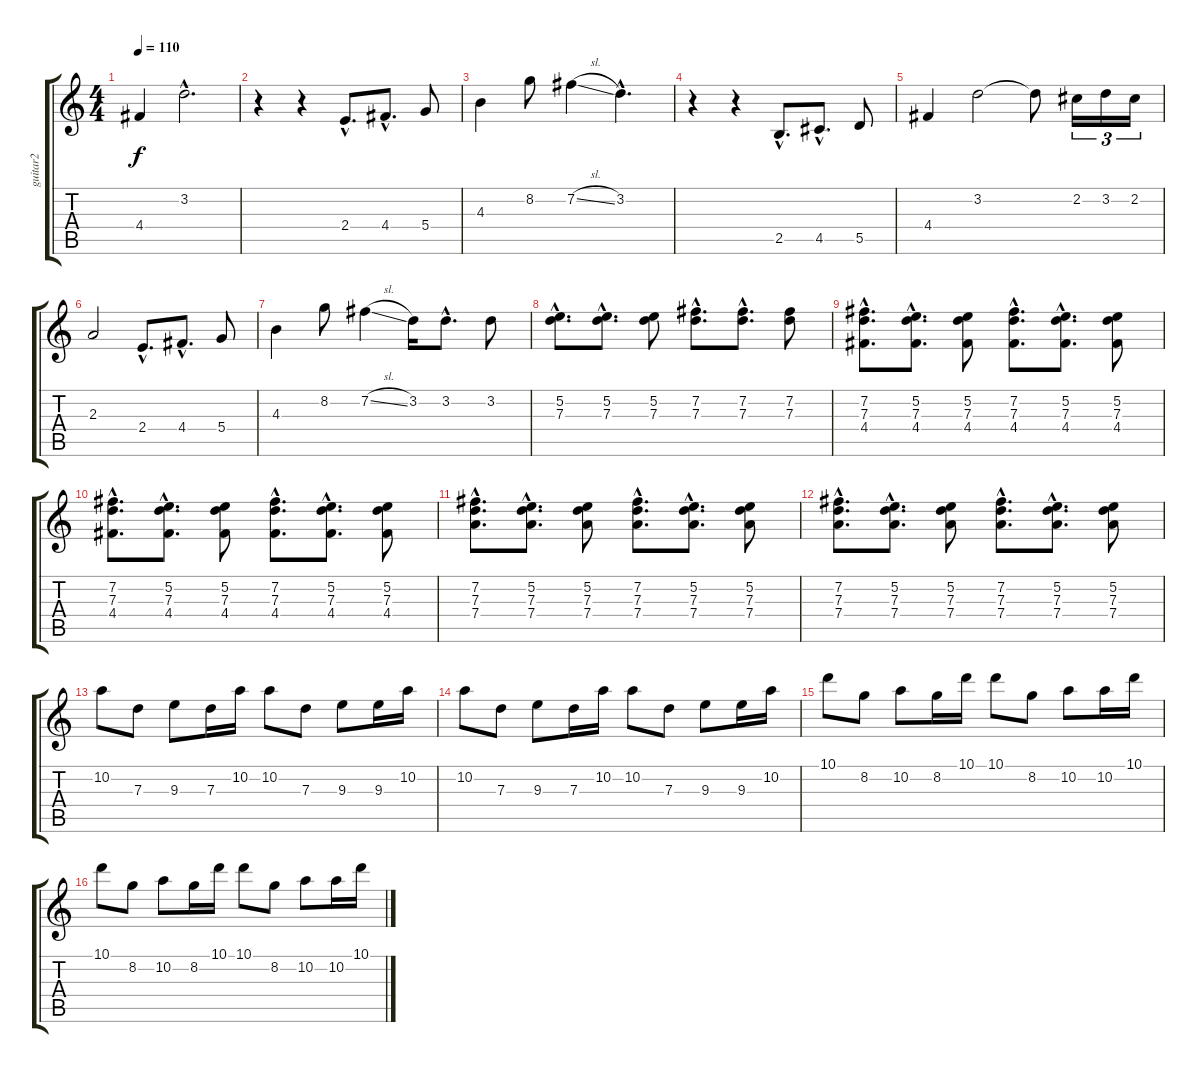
\track ("guitar2" "guitar2") {instrument electricguitarjazz}
\staff {score tabs}
\tuning (E4 B3 G3 D3 A2 E2) {hide}
\ts (4 4)
\tempo 110
\clef g2
\ks c
4.4.4{dy f} 3.2{hac}.2{d} |
r.4 r.4 2.4{hac}.8{d} 4.4{hac}.8{d} 5.4.8 |
4.3.4 8.2.8 7.2{sl}.4 3.2{hac}.4{d} |
r.4 r.4 2.5{hac}.8{d} 4.5{hac}.8{d} 5.5.8 |
4.4.4 3.2.2 3.2{t}.8 2.2.16{tu (3 2)} 3.2.16{tu (3 2)} 2.2.16{tu (3 2)} |
2.3.2 2.4{hac}.8{d} 4.4{hac}.8{d} 5.4.8 |
4.3.4 8.2.8 7.2{sl}.4 3.2.16 3.2{hac}.8{d} 3.2.8 |
(5.2{hac} 7.3{hac}).8{d} (5.2{hac} 7.3{hac}).8{d} (5.2 7.3).8 (7.2{hac} 7.3{hac}).8{d} (7.2{hac} 7.3{hac}).8{d} (7.2 7.3).8 |
(7.2{hac} 7.3{hac} 4.4{hac}).8{d} (5.2{hac} 7.3{hac} 4.4{hac}).8{d} (5.2 7.3 4.4).8 (7.2{hac} 7.3{hac} 4.4{hac}).8{d} (5.2{hac} 7.3{hac} 4.4{hac}).8{d} (5.2 7.3 4.4).8 |
(7.2{hac} 7.3{hac} 4.4{hac}).8{d} (5.2{hac} 7.3{hac} 4.4{hac}).8{d} (5.2 7.3 4.4).8 (7.2{hac} 7.3{hac} 4.4{hac}).8{d} (5.2{hac} 7.3{hac} 4.4{hac}).8{d} (5.2 7.3 4.4).8 |
(7.2{hac} 7.3{hac} 7.4{hac}).8{d} (5.2{hac} 7.3{hac} 7.4{hac}).8{d} (5.2 7.3 7.4).8 (7.2{hac} 7.3{hac} 7.4{hac}).8{d} (5.2{hac} 7.3{hac} 7.4{hac}).8{d} (5.2 7.3 7.4).8 |
(7.2{hac} 7.3{hac} 7.4{hac}).8{d} (5.2{hac} 7.3{hac} 7.4{hac}).8{d} (5.2 7.3 7.4).8 (7.2{hac} 7.3{hac} 7.4{hac}).8{d} (5.2{hac} 7.3{hac} 7.4{hac}).8{d} (5.2 7.3 7.4).8 |
10.2.8 7.3.8 9.3.8 7.3.16 10.2.16 10.2.8 7.3.8 9.3.8 9.3.16 10.2.16 |
10.2.8 7.3.8 9.3.8 7.3.16 10.2.16 10.2.8 7.3.8 9.3.8 9.3.16 10.2.16 |
10.1.8 8.2.8 10.2.8 8.2.16 10.1.16 10.1.8 8.2.8 10.2.8 10.2.16 10.1.16 |
10.1.8 8.2.8 10.2.8 8.2.16 10.1.16 10.1.8 8.2.8 10.2.8 10.2.16 10.1.16
